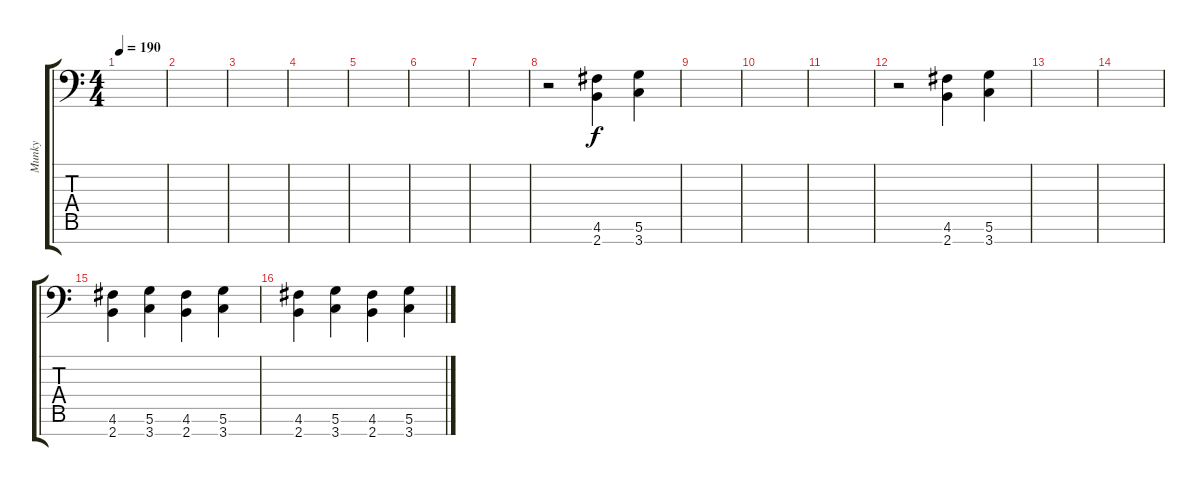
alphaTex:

\track ("Munky" "Munky") {instrument distortionguitar}
\staff {score tabs}
\tuning (D4 A3 F3 C3 G2 D2 A1) {hide}
\ts (4 4)
\tempo 190
\clef f4
\ks c
|
|
|
|
|
|
|
r.2 (4.6 2.7).4 (5.6 3.7).4 |
|
|
|
r.2 (4.6 2.7).4 (5.6 3.7).4 |
|
|
(4.6 2.7).4 (5.6 3.7).4 (4.6 2.7).4 (5.6 3.7).4 |
(4.6 2.7).4 (5.6 3.7).4 (4.6 2.7).4 (5.6 3.7).4
